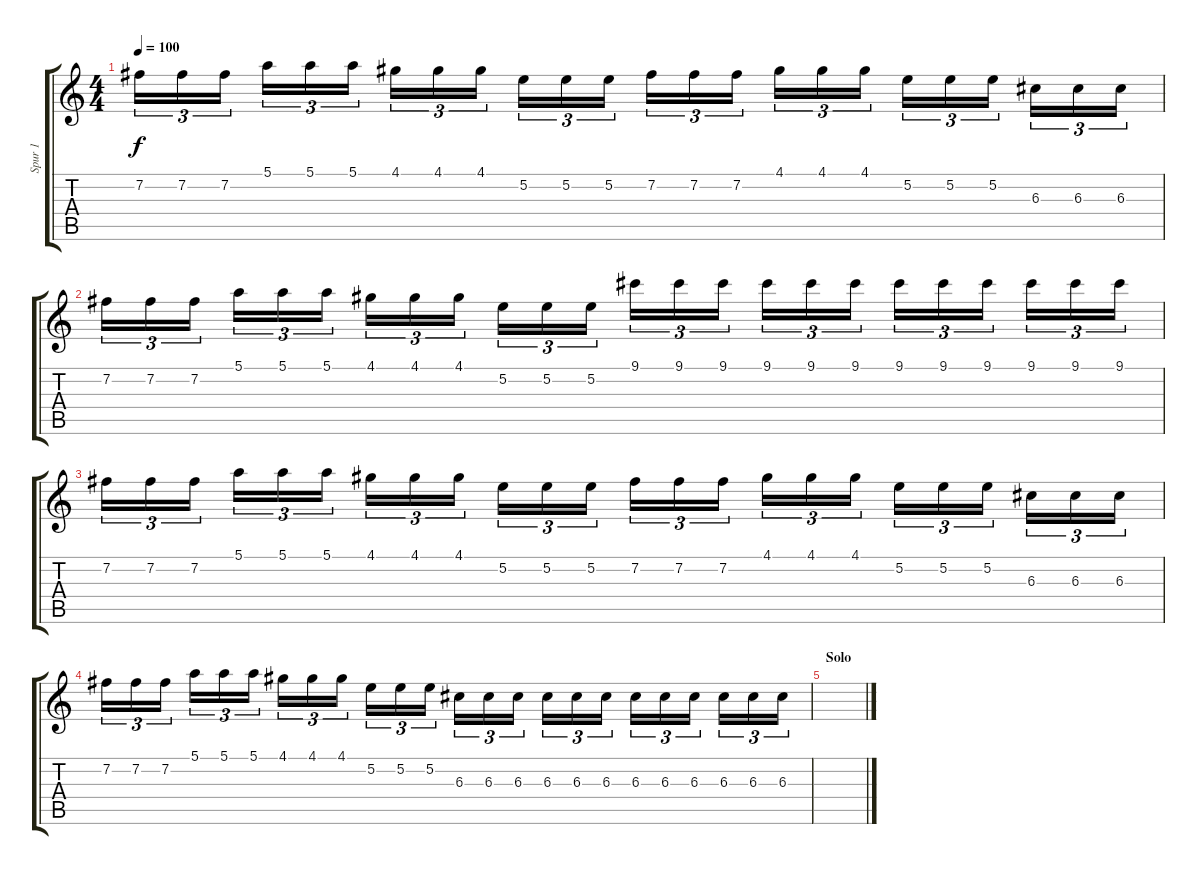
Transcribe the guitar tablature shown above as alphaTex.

\track ("Spur 1" "Spur 1") {instrument distortionguitar}
\staff {score tabs}
\tuning (E4 B3 G3 D3 A2 E2) {hide}
\ts (4 4)
\tempo 100
\clef g2
\ks c
7.2.16{tu (3 2) dy f} 7.2.16{tu (3 2)} 7.2.16{tu (3 2)} 5.1.16{tu (3 2)} 5.1.16{tu (3 2)} 5.1.16{tu (3 2)} 4.1.16{tu (3 2)} 4.1.16{tu (3 2)} 4.1.16{tu (3 2)} 5.2.16{tu (3 2)} 5.2.16{tu (3 2)} 5.2.16{tu (3 2)} 7.2.16{tu (3 2)} 7.2.16{tu (3 2)} 7.2.16{tu (3 2)} 4.1.16{tu (3 2)} 4.1.16{tu (3 2)} 4.1.16{tu (3 2)} 5.2.16{tu (3 2)} 5.2.16{tu (3 2)} 5.2.16{tu (3 2)} 6.3.16{tu (3 2)} 6.3.16{tu (3 2)} 6.3.16{tu (3 2)} |
7.2.16{tu (3 2)} 7.2.16{tu (3 2)} 7.2.16{tu (3 2)} 5.1.16{tu (3 2)} 5.1.16{tu (3 2)} 5.1.16{tu (3 2)} 4.1.16{tu (3 2)} 4.1.16{tu (3 2)} 4.1.16{tu (3 2)} 5.2.16{tu (3 2)} 5.2.16{tu (3 2)} 5.2.16{tu (3 2)} 9.1.16{tu (3 2)} 9.1.16{tu (3 2)} 9.1.16{tu (3 2)} 9.1.16{tu (3 2)} 9.1.16{tu (3 2)} 9.1.16{tu (3 2)} 9.1.16{tu (3 2)} 9.1.16{tu (3 2)} 9.1.16{tu (3 2)} 9.1.16{tu (3 2)} 9.1.16{tu (3 2)} 9.1.16{tu (3 2)} |
7.2.16{tu (3 2)} 7.2.16{tu (3 2)} 7.2.16{tu (3 2)} 5.1.16{tu (3 2)} 5.1.16{tu (3 2)} 5.1.16{tu (3 2)} 4.1.16{tu (3 2)} 4.1.16{tu (3 2)} 4.1.16{tu (3 2)} 5.2.16{tu (3 2)} 5.2.16{tu (3 2)} 5.2.16{tu (3 2)} 7.2.16{tu (3 2)} 7.2.16{tu (3 2)} 7.2.16{tu (3 2)} 4.1.16{tu (3 2)} 4.1.16{tu (3 2)} 4.1.16{tu (3 2)} 5.2.16{tu (3 2)} 5.2.16{tu (3 2)} 5.2.16{tu (3 2)} 6.3.16{tu (3 2)} 6.3.16{tu (3 2)} 6.3.16{tu (3 2)} |
7.2.16{tu (3 2)} 7.2.16{tu (3 2)} 7.2.16{tu (3 2)} 5.1.16{tu (3 2)} 5.1.16{tu (3 2)} 5.1.16{tu (3 2)} 4.1.16{tu (3 2)} 4.1.16{tu (3 2)} 4.1.16{tu (3 2)} 5.2.16{tu (3 2)} 5.2.16{tu (3 2)} 5.2.16{tu (3 2)} 6.3.16{tu (3 2)} 6.3.16{tu (3 2)} 6.3.16{tu (3 2)} 6.3.16{tu (3 2)} 6.3.16{tu (3 2)} 6.3.16{tu (3 2)} 6.3.16{tu (3 2)} 6.3.16{tu (3 2)} 6.3.16{tu (3 2)} 6.3.16{tu (3 2)} 6.3.16{tu (3 2)} 6.3.16{tu (3 2)} |
\section ("" "Solo")
